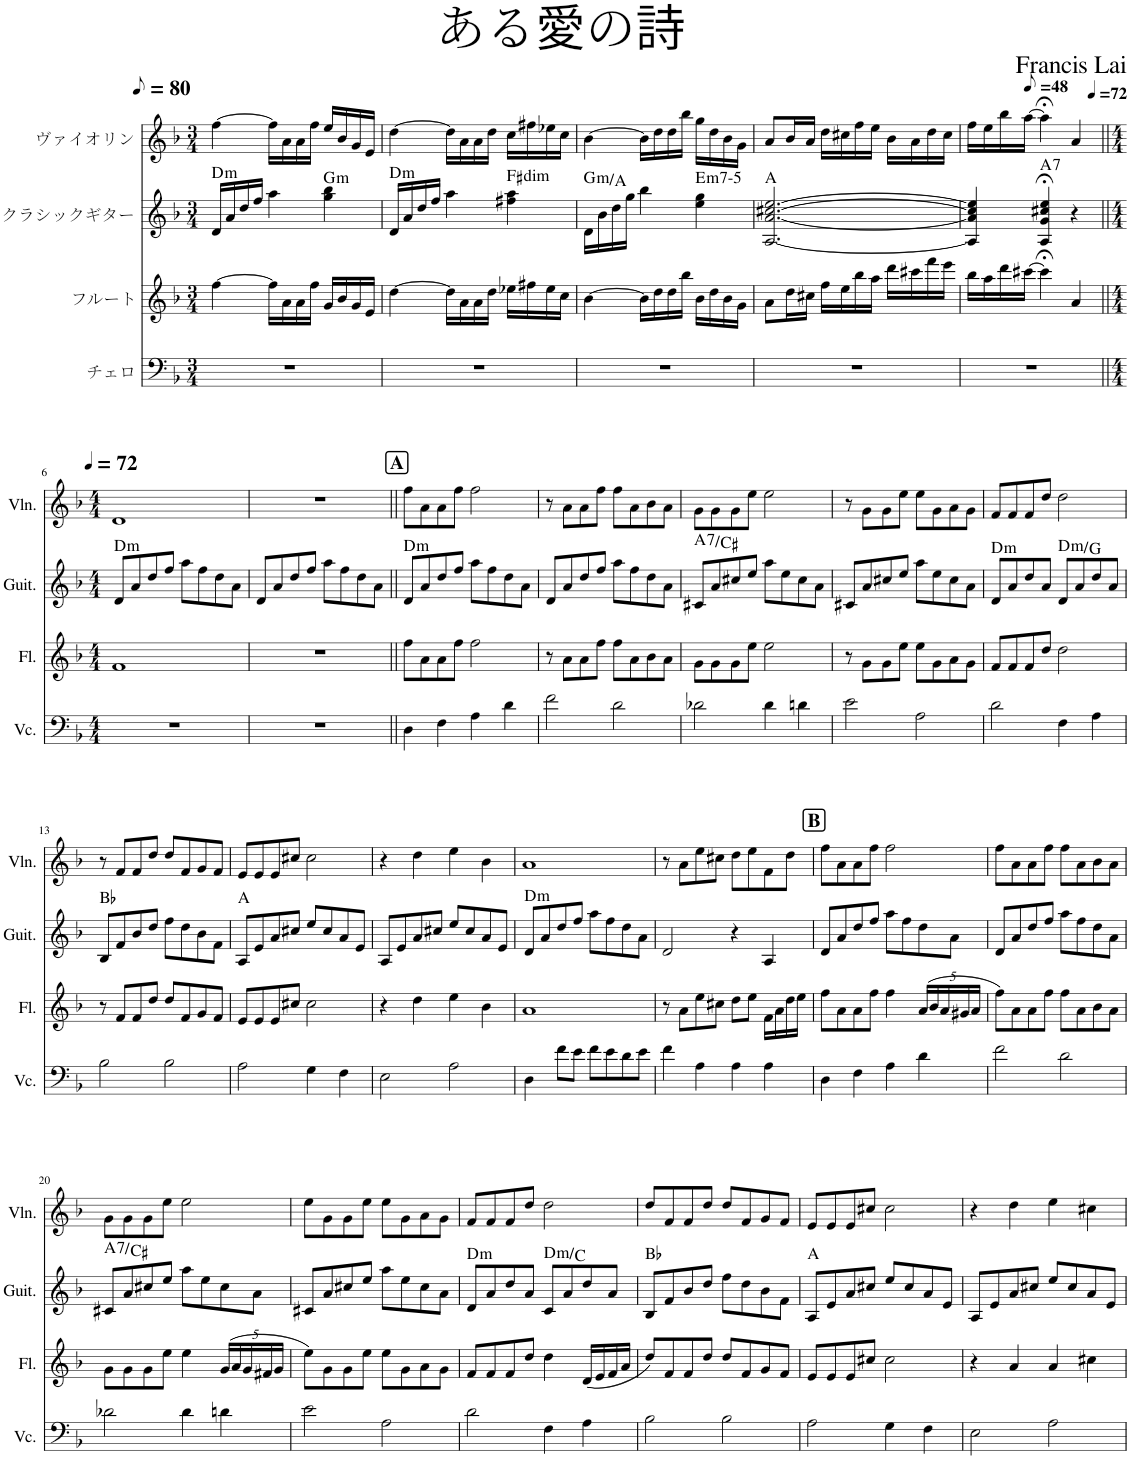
**kern	**kern	**kern	**harte	**kern
*part4	*part3	*part2	*part2	*part1
*staff4	*staff3	*staff2	*	*staff1
*I"チェロ	*I"フルート	*I"クラシックギター	*	*I"ヴァイオリン
*clefF4	*clefG2	*clefG2	*	*clefG2
*k[b-]	*k[b-]	*k[b-]	*	*k[b-]
*M3/4	*M3/4	*M3/4	*	*M3/4
*MM40	*MM40	*MM40	*	*MM40
=1	=1	=1	=1	=1
!	!	!	!LO:H:kt=m	!
2.r	[4ff\	16d/LL	D:min	[4ff\
.	.	16a/	.	.
.	.	16dd/	.	.
.	.	16ff/JJ	.	.
.	16ff\LL]	4aa\	.	16ff\LL]
.	16a\	.	.	16a\
.	16a\	.	.	16a\
.	16ff\JJ	.	.	16ff\JJ
!	!	!	!LO:H:kt=m	!
.	16g/LL	4gg\ 4bb-\	G:min	16ee/LL
.	16b-/	.	.	16b-/
.	16g/	.	.	16g/
.	16e/JJ	.	.	16e/JJ
=2	=2	=2	=2	=2
!	!	!	!LO:H:kt=m	!
2.r	[4dd\	16d/LL	D:min	[4dd\
.	.	16a/	.	.
.	.	16dd/	.	.
.	.	16ff/JJ	.	.
.	16dd\LL]	4aa\	.	16dd\LL]
.	16a\	.	.	16a\
.	16a\	.	.	16a\
.	16dd\JJ	.	.	16dd\JJ
!	!	!	!LO:H:kt=dim	!
.	16ee-X\LL	4ff#X\ 4aa\	F#:dim	16cc\LL
.	16ff#X\	.	.	16ff#X\
.	16ee-\	.	.	16ee-X\
.	16cc\JJ	.	.	16cc\JJ
=3	=3	=3	=3	=3
!	!	!	!LO:H:kt=m	!
2.r	[4b-\	16d\LL	G:min/2	[4b-\
.	.	16b-\	.	.
.	.	16dd\	.	.
.	.	16gg\JJ	.	.
.	16b-\LL]	4bb-\	.	16b-\LL]
.	16dd\	.	.	16dd\
.	16dd\	.	.	16dd\
.	16bb-\JJ	.	.	16bb-\JJ
!	!	!	!LO:H:kt=m7-5	!
.	16b-\LL	4ee\ 4gg\	E:hdim7	16gg\LL
.	16dd\	.	.	16dd\
.	16b-\	.	.	16b-\
.	16g\JJ	.	.	16g\JJ
=4	=4	=4	=4	=4
2.r	8a\L	[2.A/ [2.a/ [2.cc#X/ [2.ee/	A:maj	8a/L
.	16dd\L	.	.	16b-/L
.	16cc#X\JJ	.	.	16a/JJ
.	16ff\LL	.	.	16dd\LL
.	16ee\	.	.	16cc#X\
.	16bb-\	.	.	16ff\
.	16aa\JJ	.	.	16ee\JJ
.	16ddd\LL	.	.	16b-\LL
.	16ccc#X\	.	.	16a\
.	16fff\	.	.	16dd\
.	16eee\JJ	.	.	16cc#\JJ
=5	=5	=5	=5	=5
2.r	16bb-\LL	4A/] 4a/] 4cc#/] 4ee/]	.	16ff\LL
.	16aa\	.	.	16ee\
.	16ddd\	.	.	16bb-\
*	*	*	*	*MM24
.	[16ccc#X\JJ	.	.	[16aa\JJ
!	!	!	!LO:H:kt=7	!
.	4ccc#;<\]	4A/;< 4g/;< 4cc#X/;< 4ee/;<	A:7	4aa;<\]
*	*	*	*	*MM72
.	4a/	4r	.	4a/
!!LO:LB:g=z
=6||	=6||	=6||	=6||	=6||
*M4/4	*M4/4	*M4/4	*	*M4/4
*	*	*	*	*MM72
!	!	!	!LO:H:kt=m	!
1r	1f	8d/L	D:min	1d
.	.	8a/	.	.
.	.	8dd/	.	.
.	.	8ff/J	.	.
.	.	8aa\L	.	.
.	.	8ff\	.	.
.	.	8dd\	.	.
.	.	8a\J	.	.
=7	=7	=7	=7	=7
1r	1r	8d/L	.	1r
.	.	8a/	.	.
.	.	8dd/	.	.
.	.	8ff/J	.	.
.	.	8aa\L	.	.
.	.	8ff\	.	.
.	.	8dd\	.	.
.	.	8a\J	.	.
!!LO:REH:place=s1:a:B:cj:fs=14:t=A
=8||	=8||	=8||	=8||	=8||
!	!	!	!LO:H:kt=m	!
4D\	8ff\L	8d/L	D:min	8ff\L
.	8a\	8a/	.	8a\
4F\	8a\	8dd/	.	8a\
.	8ff\J	8ff/J	.	8ff\J
4A\	2ff\	8aa\L	.	2ff\
.	.	8ff\	.	.
4d\	.	8dd\	.	.
.	.	8a\J	.	.
=9	=9	=9	=9	=9
2f\	8r	8d/L	.	8r
.	8a\L	8a/	.	8a\L
.	8a\	8dd/	.	8a\
.	8ff\J	8ff/J	.	8ff\J
2d\	8ff\L	8aa\L	.	8ff\L
.	8a\	8ff\	.	8a\
.	8b-\	8dd\	.	8b-\
.	8a\J	8a\J	.	8a\J
=10	=10	=10	=10	=10
!	!	!	!LO:H:kt=7	!
2d-X\	8g\L	8c#X/L	A:7/3	8g\L
.	8g\	8a/	.	8g\
.	8g\	8cc#X/	.	8g\
.	8ee\J	8ee/J	.	8ee\J
4d-\	2ee\	8aa\L	.	2ee\
.	.	8ee\	.	.
4dn\	.	8cc#\	.	.
.	.	8a\J	.	.
=11	=11	=11	=11	=11
2e\	8r	8c#X/L	.	8r
.	8g\L	8a/	.	8g\L
.	8g\	8cc#X/	.	8g\
.	8ee\J	8ee/J	.	8ee\J
2A\	8ee\L	8aa\L	.	8ee\L
.	8g\	8ee\	.	8g\
.	8a\	8cc#\	.	8a\
.	8g\J	8a\J	.	8g\J
=12	=12	=12	=12	=12
!	!	!	!LO:H:kt=m	!
2d\	8f/L	8d/L	D:min	8f/L
.	8f/	8a/	.	8f/
.	8f/	8dd/	.	8f/
.	8dd/J	8a/J	.	8dd/J
!	!	!	!LO:H:kt=m	!
4F\	2dd\	8d/L	D:min/4	2dd\
.	.	8a/	.	.
4A\	.	8dd/	.	.
.	.	8a/J	.	.
!!LO:LB:g=z
=13	=13	=13	=13	=13
2B-\	8r	8B-/L	Bb:maj	8r
.	8f/L	8f/	.	8f/L
.	8f/	8b-/	.	8f/
.	8dd/J	8dd/J	.	8dd/J
2B-\	8dd/L	8ff\L	.	8dd/L
.	8f/	8dd\	.	8f/
.	8g/	8b-\	.	8g/
.	8f/J	8f\J	.	8f/J
=14	=14	=14	=14	=14
2A\	8e/L	8A/L	A:maj	8e/L
.	8e/	8e/	.	8e/
.	8e/	8a/	.	8e/
.	8cc#X/J	8cc#X/J	.	8cc#X/J
4G\	2cc#\	8ee/L	.	2cc#\
.	.	8cc#/	.	.
4F\	.	8a/	.	.
.	.	8e/J	.	.
=15	=15	=15	=15	=15
2E\	4r	8A/L	.	4r
.	.	8e/	.	.
.	4dd\	8a/	.	4dd\
.	.	8cc#X/J	.	.
2A\	4ee\	8ee/L	.	4ee\
.	.	8cc#/	.	.
.	4b-\	8a/	.	4b-\
.	.	8e/J	.	.
=16	=16	=16	=16	=16
!	!	!	!LO:H:kt=m	!
4D\	1a	8d/L	D:min	1a
.	.	8a/	.	.
8f\L	.	8dd/	.	.
8e\J	.	8ff/J	.	.
8f\L	.	8aa\L	.	.
8e\	.	8ff\	.	.
8d\	.	8dd\	.	.
8e\J	.	8a\J	.	.
=17	=17	=17	=17	=17
4f\	8r	2d/	.	8r
.	8a\L	.	.	8a\L
4A\	8ee\	.	.	8ee\
.	8cc#X\J	.	.	8cc#X\J
4A\	8dd\L	4r	.	8dd\L
.	8ee\J	.	.	8ee\
4A\	16f\LL	4A/	.	8f\
.	16a\	.	.	.
.	16dd\	.	.	8dd\J
.	16ee\JJ	.	.	.
!!LO:REH:place=s1:a:B:cj:fs=14:t=B
=18	=18	=18	=18	=18
4D\	8ff\L	8d/L	.	8ff\L
.	8a\	8a/	.	8a\
4F\	8a\	8dd/	.	8a\
.	8ff\J	8ff/J	.	8ff\J
4A\	4ff\	8aa\L	.	2ff\
.	.	8ff\	.	.
*	*Xbrackettup	*	*	*
4d\	(20a/LL	8dd\	.	.
.	20b-/	.	.	.
.	20a/	.	.	.
.	.	8a\J	.	.
.	20g#X/	.	.	.
.	20a/JJ	.	.	.
=19	=19	=19	=19	=19
2f\	8ff\L)	8d/L	.	8ff\L
.	8a\	8a/	.	8a\
.	8a\	8dd/	.	8a\
.	8ff\J	8ff/J	.	8ff\J
2d\	8ff\L	8aa\L	.	8ff\L
.	8a\	8ff\	.	8a\
.	8b-\	8dd\	.	8b-\
.	8a\J	8a\J	.	8a\J
!!LO:LB:g=z
=20	=20	=20	=20	=20
!	!	!	!LO:H:kt=7	!
2d-X\	8g\L	8c#X/L	A:7/3	8g\L
.	8g\	8a/	.	8g\
.	8g\	8cc#X/	.	8g\
.	8ee\J	8ee/J	.	8ee\J
4d-\	4ee\	8aa\L	.	2ee\
.	.	8ee\	.	.
4dn\	(20g/LL	8cc#\	.	.
.	20a/	.	.	.
.	20g/	.	.	.
.	.	8a\J	.	.
.	20f#X/	.	.	.
.	20g/JJ	.	.	.
=21	=21	=21	=21	=21
2e\	8ee\L)	8c#X/L	.	8ee\L
.	8g\	8a/	.	8g\
.	8g\	8cc#X/	.	8g\
.	8ee\J	8ee/J	.	8ee\J
2A\	8ee\L	8aa\L	.	8ee\L
.	8g\	8ee\	.	8g\
.	8a\	8cc#\	.	8a\
.	8g\J	8a\J	.	8g\J
=22	=22	=22	=22	=22
!	!	!	!LO:H:kt=m	!
2d\	8f/L	8d/L	D:min	8f/L
.	8f/	8a/	.	8f/
.	8f/	8dd/	.	8f/
.	8dd/J	8a/J	.	8dd/J
!	!	!	!LO:H:kt=m	!
4F\	4dd\	8c/L	D:min/b7	2dd\
.	.	8a/	.	.
4A\	(16d/LL	8dd/	.	.
.	16e/	.	.	.
.	16f/	8a/J	.	.
.	16a/JJ	.	.	.
=23	=23	=23	=23	=23
2B-\	8dd/L)	8B-/L	Bb:maj	8dd/L
.	8f/	8f/	.	8f/
.	8f/	8b-/	.	8f/
.	8dd/J	8dd/J	.	8dd/J
2B-\	8dd/L	8ff\L	.	8dd/L
.	8f/	8dd\	.	8f/
.	8g/	8b-\	.	8g/
.	8f/J	8f\J	.	8f/J
=24	=24	=24	=24	=24
2A\	8e/L	8A/L	A:maj	8e/L
.	8e/	8e/	.	8e/
.	8e/	8a/	.	8e/
.	8cc#X/J	8cc#X/J	.	8cc#X/J
4G\	2cc#\	8ee/L	.	2cc#\
.	.	8cc#/	.	.
4F\	.	8a/	.	.
.	.	8e/J	.	.
=25	=25	=25	=25	=25
2E\	4r	8A/L	.	4r
.	.	8e/	.	.
.	4a/	8a/	.	4dd\
.	.	8cc#X/J	.	.
2A\	4a/	8ee/L	.	4ee\
.	.	8cc#/	.	.
.	4cc#X\	8a/	.	4cc#X\
.	.	8e/J	.	.
=	=	=	=	=
*-	*-	*-	*-	*-
